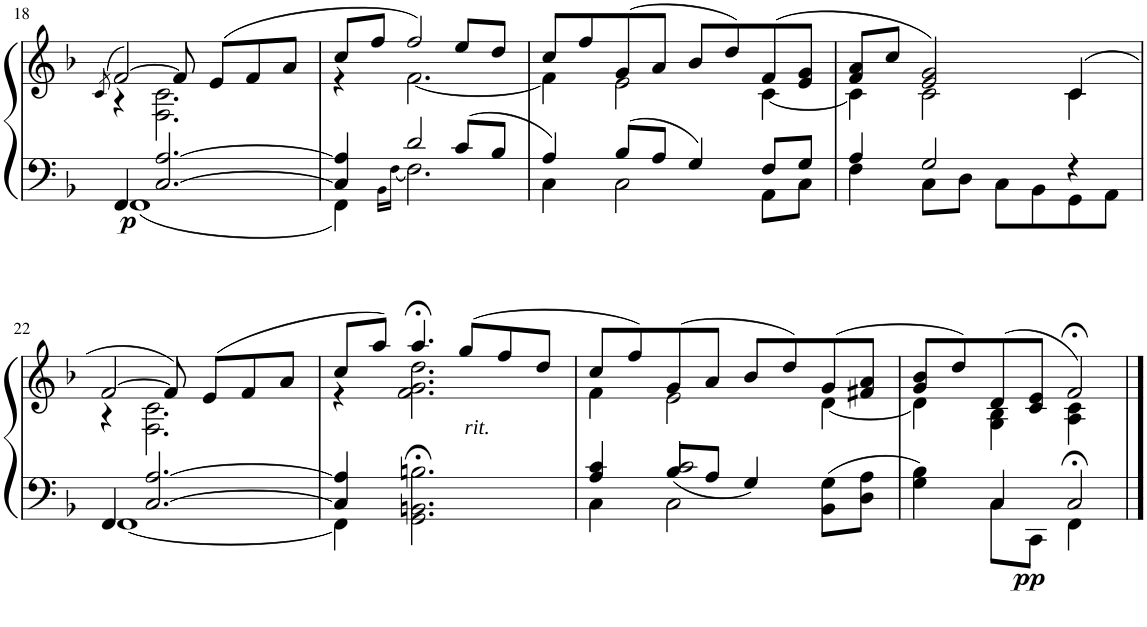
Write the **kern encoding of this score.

**kern	**kern	**dynam
*part1	*part1	*part1
*staff2	*staff1	*staff1/2
*I"Piano	*	*
*I'Pno	*	*
!!LO:PB:g=z
*clefF4	*clefG2	*
*k[b-]	*k[b-]	*
*M4/4	*M4/4	*
=18	=18	=18
.	(8qc/	.
*^	*^	*
!	!	!	!	!LO:DY:b=2
4FF/	1FF	[2f/)	4r	p
[2.C/ [2.A/	.	.	2.F\ 2.c\	.
.	.	8f/]	.	.
.	.	(8e/L	.	.
.	.	8f/	.	.
.	.	8a/J	.	.
=19	=19	=19	=19	=19
4C/] 4A/]	4FF\	8cc/L	4r	.
.	.	8ff/J	.	.
.	16qBB-\LL	.	.	.
.	[16qF\JJ	.	.	.
2d/	2.F\]	2ff/)	[2.f\	.
8c/L	.	8ee/L	.	.
8B-/J	.	8dd/J	.	.
=20	=20	=20	=20	=20
4A/	4C\	8cc/L	4f\]	.
.	.	8ff/	.	.
8B-/L	2C\	(8g/	2e\	.
8A/J	.	8a/J	.	.
4G/	.	8b-/L	.	.
.	.	8dd/)	.	.
8F/L	8AA\L	(8f/	[4c\	.
8G/J	8C\J	8e/ 8g/J	.	.
=21	=21	=21	=21	=21
4A/	4F\	8f/ 8a/L	4c\]	.
.	.	8cc/J	.	.
2G/	8C\L	2e/ 2g/)	2c\	.
.	8D\J	.	.	.
.	8C\L	.	.	.
.	8BB-\	.	.	.
4r	8GG\	(4c/	4c\	.
.	8AA\J	.	.	.
!!LO:LB:g=z	!!
=22	=22	=22	=22	=22
4FF/	[1FF	[2f/	4r	.
[2.C/ [2.A/	.	.	2.F\ 2.c\	.
.	.	8f/])	.	.
.	.	(8e/L	.	.
.	.	8f/	.	.
.	.	8a/J	.	.
=23	=23	=23	=23	=23
4C/] 4A/]	4FF\]	8cc/L	4r	.
.	.	8aa/J)	.	.
2.GG\;< 2.BBn\;< 2.Bn\;<	2.ryy	4.aa;</	2.f\ 2.g\ 2.dd\	.
!	!	!	!	!LO:DY:b
.	.	(8gg/L	.	other-dynamics
.	.	8ff/	.	.
.	.	8dd/J	.	.
=24	=24	=24	=24	=24
*	*^	*	*	*
4A/ 4c/	4C\	4ryy	8cc/L	4f\	.
.	.	.	8ff/)	.	.
2c/	8B-/L	2C\	(8g/	2e\	.
.	8A/J	.	8a/J	.	.
.	4G/	.	8b-/L	.	.
.	.	.	8dd/)	.	.
8BB-\ 8G\L	4ryy	4ryy	(8g/	[4d\	.
8D\ 8A\J	.	.	8f#X/ 8a/J	.	.
*	*v	*v	*	*	*
=25	=25	=25	=25	=25
4G\ 4B-\	4ryy	8g/ 8b-/L	4d\]	.
.	.	8dd/)	.	.
!	!	!	!	!LO:DY:b=2
4C/	8C\L	(8d/	4G\ 4B-\	pp
.	8CC\J	8c/ 8e/J	.	.
2C;</	4FF\	2f;</)	4A\ 4c\	.
.	4ryy	.	4ryy	.
*v	*v	*	*	*
*	*v	*v	*
==	==	==
*-	*-	*-
